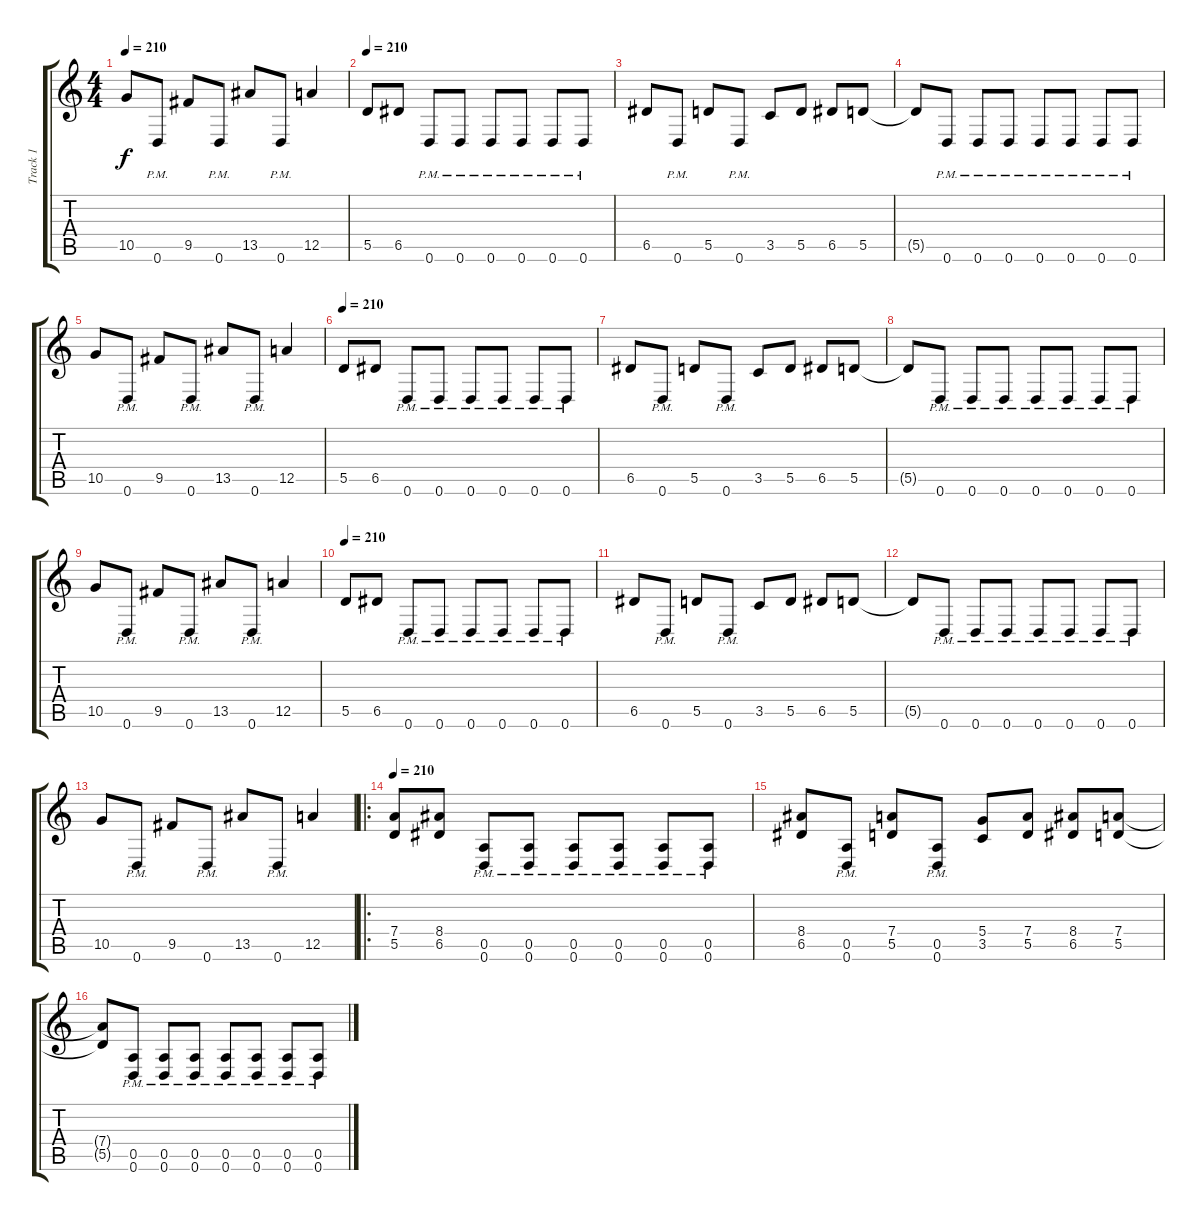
\track ("Track 1" "Track 1") {instrument distortionguitar}
\staff {score tabs}
\tuning (E4 B3 G3 D3 A2 D2) {hide}
\ts (4 4)
\tempo 210
\clef g2
\ks c
10.5.8{dy f} 0.6{pm}.8 9.5.8 0.6{pm}.8 13.5.8 0.6{pm}.8 12.5.4 |
\tempo 210
5.5.8 6.5.8 0.6{pm}.8 0.6{pm}.8 0.6{pm}.8 0.6{pm}.8 0.6{pm}.8 0.6{pm}.8 |
6.5.8 0.6{pm}.8 5.5.8 0.6{pm}.8 3.5.8 5.5.8 6.5.8 5.5.8 |
5.5{t}.8 0.6{pm}.8 0.6{pm}.8 0.6{pm}.8 0.6{pm}.8 0.6{pm}.8 0.6{pm}.8 0.6{pm}.8 |
10.5.8 0.6{pm}.8 9.5.8 0.6{pm}.8 13.5.8 0.6{pm}.8 12.5.4 |
\tempo 210
5.5.8 6.5.8 0.6{pm}.8 0.6{pm}.8 0.6{pm}.8 0.6{pm}.8 0.6{pm}.8 0.6{pm}.8 |
6.5.8 0.6{pm}.8 5.5.8 0.6{pm}.8 3.5.8 5.5.8 6.5.8 5.5.8 |
5.5{t}.8 0.6{pm}.8 0.6{pm}.8 0.6{pm}.8 0.6{pm}.8 0.6{pm}.8 0.6{pm}.8 0.6{pm}.8 |
10.5.8 0.6{pm}.8 9.5.8 0.6{pm}.8 13.5.8 0.6{pm}.8 12.5.4 |
\tempo 210
5.5.8 6.5.8 0.6{pm}.8 0.6{pm}.8 0.6{pm}.8 0.6{pm}.8 0.6{pm}.8 0.6{pm}.8 |
6.5.8 0.6{pm}.8 5.5.8 0.6{pm}.8 3.5.8 5.5.8 6.5.8 5.5.8 |
5.5{t}.8 0.6{pm}.8 0.6{pm}.8 0.6{pm}.8 0.6{pm}.8 0.6{pm}.8 0.6{pm}.8 0.6{pm}.8 |
10.5.8 0.6{pm}.8 9.5.8 0.6{pm}.8 13.5.8 0.6{pm}.8 12.5.4 |
\ro
\tempo 210
(7.4 5.5).8 (8.4 6.5).8 (0.5{pm} 0.6{pm}).8 (0.5{pm} 0.6{pm}).8 (0.5{pm} 0.6{pm}).8 (0.5{pm} 0.6{pm}).8 (0.5{pm} 0.6{pm}).8 (0.5{pm} 0.6{pm}).8 |
(8.4 6.5).8 (0.5{pm} 0.6{pm}).8 (7.4 5.5).8 (0.5{pm} 0.6{pm}).8 (5.4 3.5).8 (7.4 5.5).8 (8.4 6.5).8 (7.4 5.5).8 |
(7.4{t} 5.5{t}).8 (0.5{pm} 0.6{pm}).8 (0.5{pm} 0.6{pm}).8 (0.5{pm} 0.6{pm}).8 (0.5{pm} 0.6{pm}).8 (0.5{pm} 0.6{pm}).8 (0.5{pm} 0.6{pm}).8 (0.5{pm} 0.6{pm}).8
